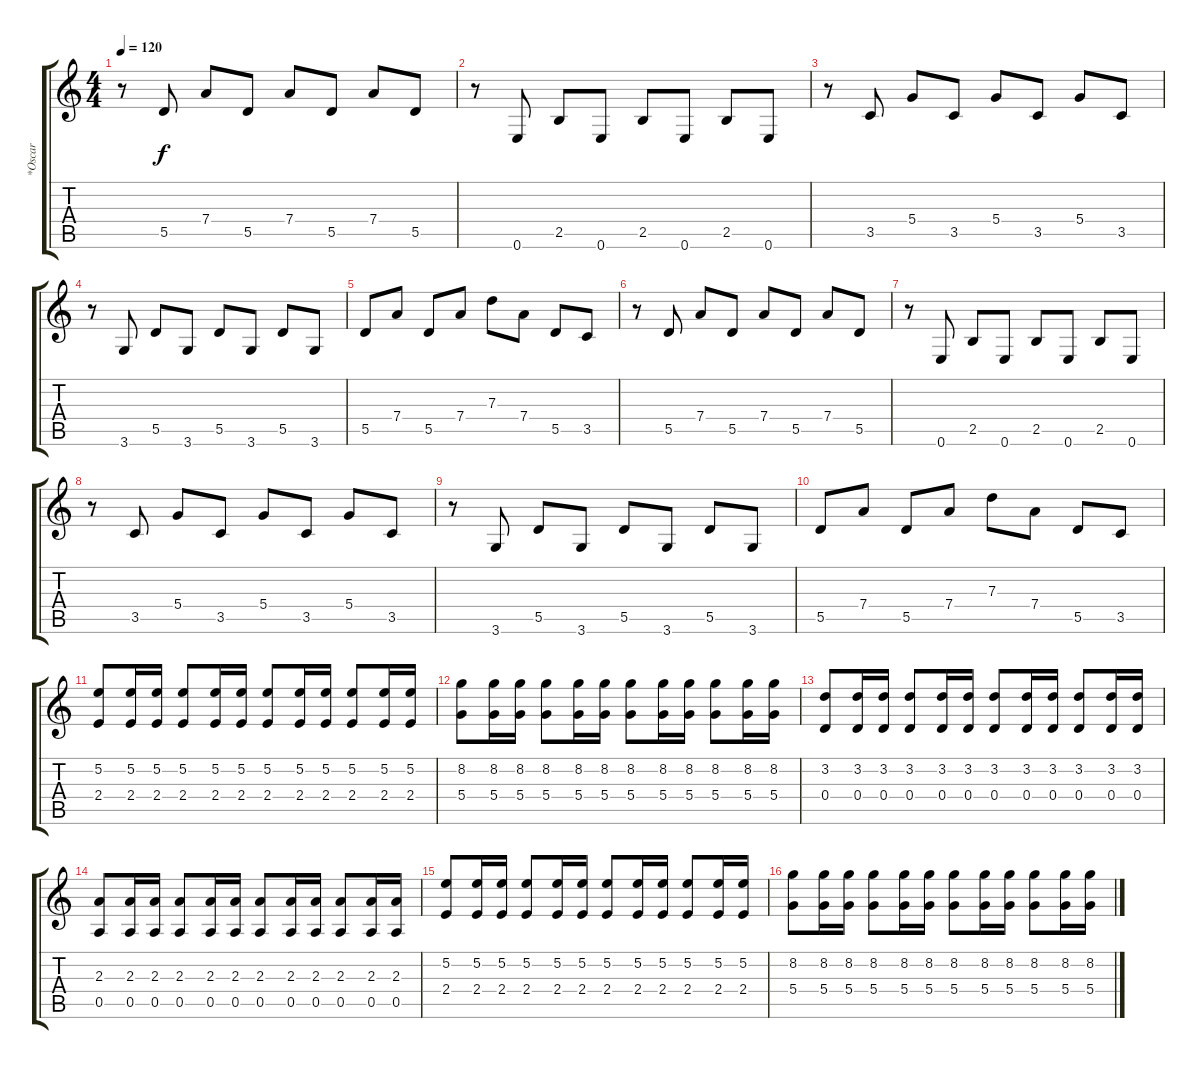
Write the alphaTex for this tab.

\track ("*Oscar" "*Oscar") {instrument acousticguitarsteel}
\staff {score tabs}
\tuning (E4 B3 G3 D3 A2 E2) {hide}
\ts (4 4)
\tempo 120
\clef g2
\ks c
r.8{dy f} 5.5.8 7.4.8 5.5.8 7.4.8 5.5.8 7.4.8 5.5.8 |
r.8 0.6.8 2.5.8 0.6.8 2.5.8 0.6.8 2.5.8 0.6.8 |
r.8 3.5.8 5.4.8 3.5.8 5.4.8 3.5.8 5.4.8 3.5.8 |
r.8 3.6.8 5.5.8 3.6.8 5.5.8 3.6.8 5.5.8 3.6.8 |
5.5.8 7.4.8 5.5.8 7.4.8 7.3.8 7.4.8 5.5.8 3.5.8 |
r.8 5.5.8 7.4.8 5.5.8 7.4.8 5.5.8 7.4.8 5.5.8 |
r.8 0.6.8 2.5.8 0.6.8 2.5.8 0.6.8 2.5.8 0.6.8 |
r.8 3.5.8 5.4.8 3.5.8 5.4.8 3.5.8 5.4.8 3.5.8 |
r.8 3.6.8 5.5.8 3.6.8 5.5.8 3.6.8 5.5.8 3.6.8 |
5.5.8 7.4.8 5.5.8 7.4.8 7.3.8 7.4.8 5.5.8 3.5.8 |
(5.2 2.4).8 (5.2 2.4).16 (5.2 2.4).16 (5.2 2.4).8 (5.2 2.4).16 (5.2 2.4).16 (5.2 2.4).8 (5.2 2.4).16 (5.2 2.4).16 (5.2 2.4).8 (5.2 2.4).16 (5.2 2.4).16 |
(8.2 5.4).8 (8.2 5.4).16 (8.2 5.4).16 (8.2 5.4).8 (8.2 5.4).16 (8.2 5.4).16 (8.2 5.4).8 (8.2 5.4).16 (8.2 5.4).16 (8.2 5.4).8 (8.2 5.4).16 (8.2 5.4).16 |
(3.2 0.4).8 (3.2 0.4).16 (3.2 0.4).16 (3.2 0.4).8 (3.2 0.4).16 (3.2 0.4).16 (3.2 0.4).8 (3.2 0.4).16 (3.2 0.4).16 (3.2 0.4).8 (3.2 0.4).16 (3.2 0.4).16 |
(2.3 0.5).8 (2.3 0.5).16 (2.3 0.5).16 (2.3 0.5).8 (2.3 0.5).16 (2.3 0.5).16 (2.3 0.5).8 (2.3 0.5).16 (2.3 0.5).16 (2.3 0.5).8 (2.3 0.5).16 (2.3 0.5).16 |
(5.2 2.4).8 (5.2 2.4).16 (5.2 2.4).16 (5.2 2.4).8 (5.2 2.4).16 (5.2 2.4).16 (5.2 2.4).8 (5.2 2.4).16 (5.2 2.4).16 (5.2 2.4).8 (5.2 2.4).16 (5.2 2.4).16 |
(8.2 5.4).8 (8.2 5.4).16 (8.2 5.4).16 (8.2 5.4).8 (8.2 5.4).16 (8.2 5.4).16 (8.2 5.4).8 (8.2 5.4).16 (8.2 5.4).16 (8.2 5.4).8 (8.2 5.4).16 (8.2 5.4).16
